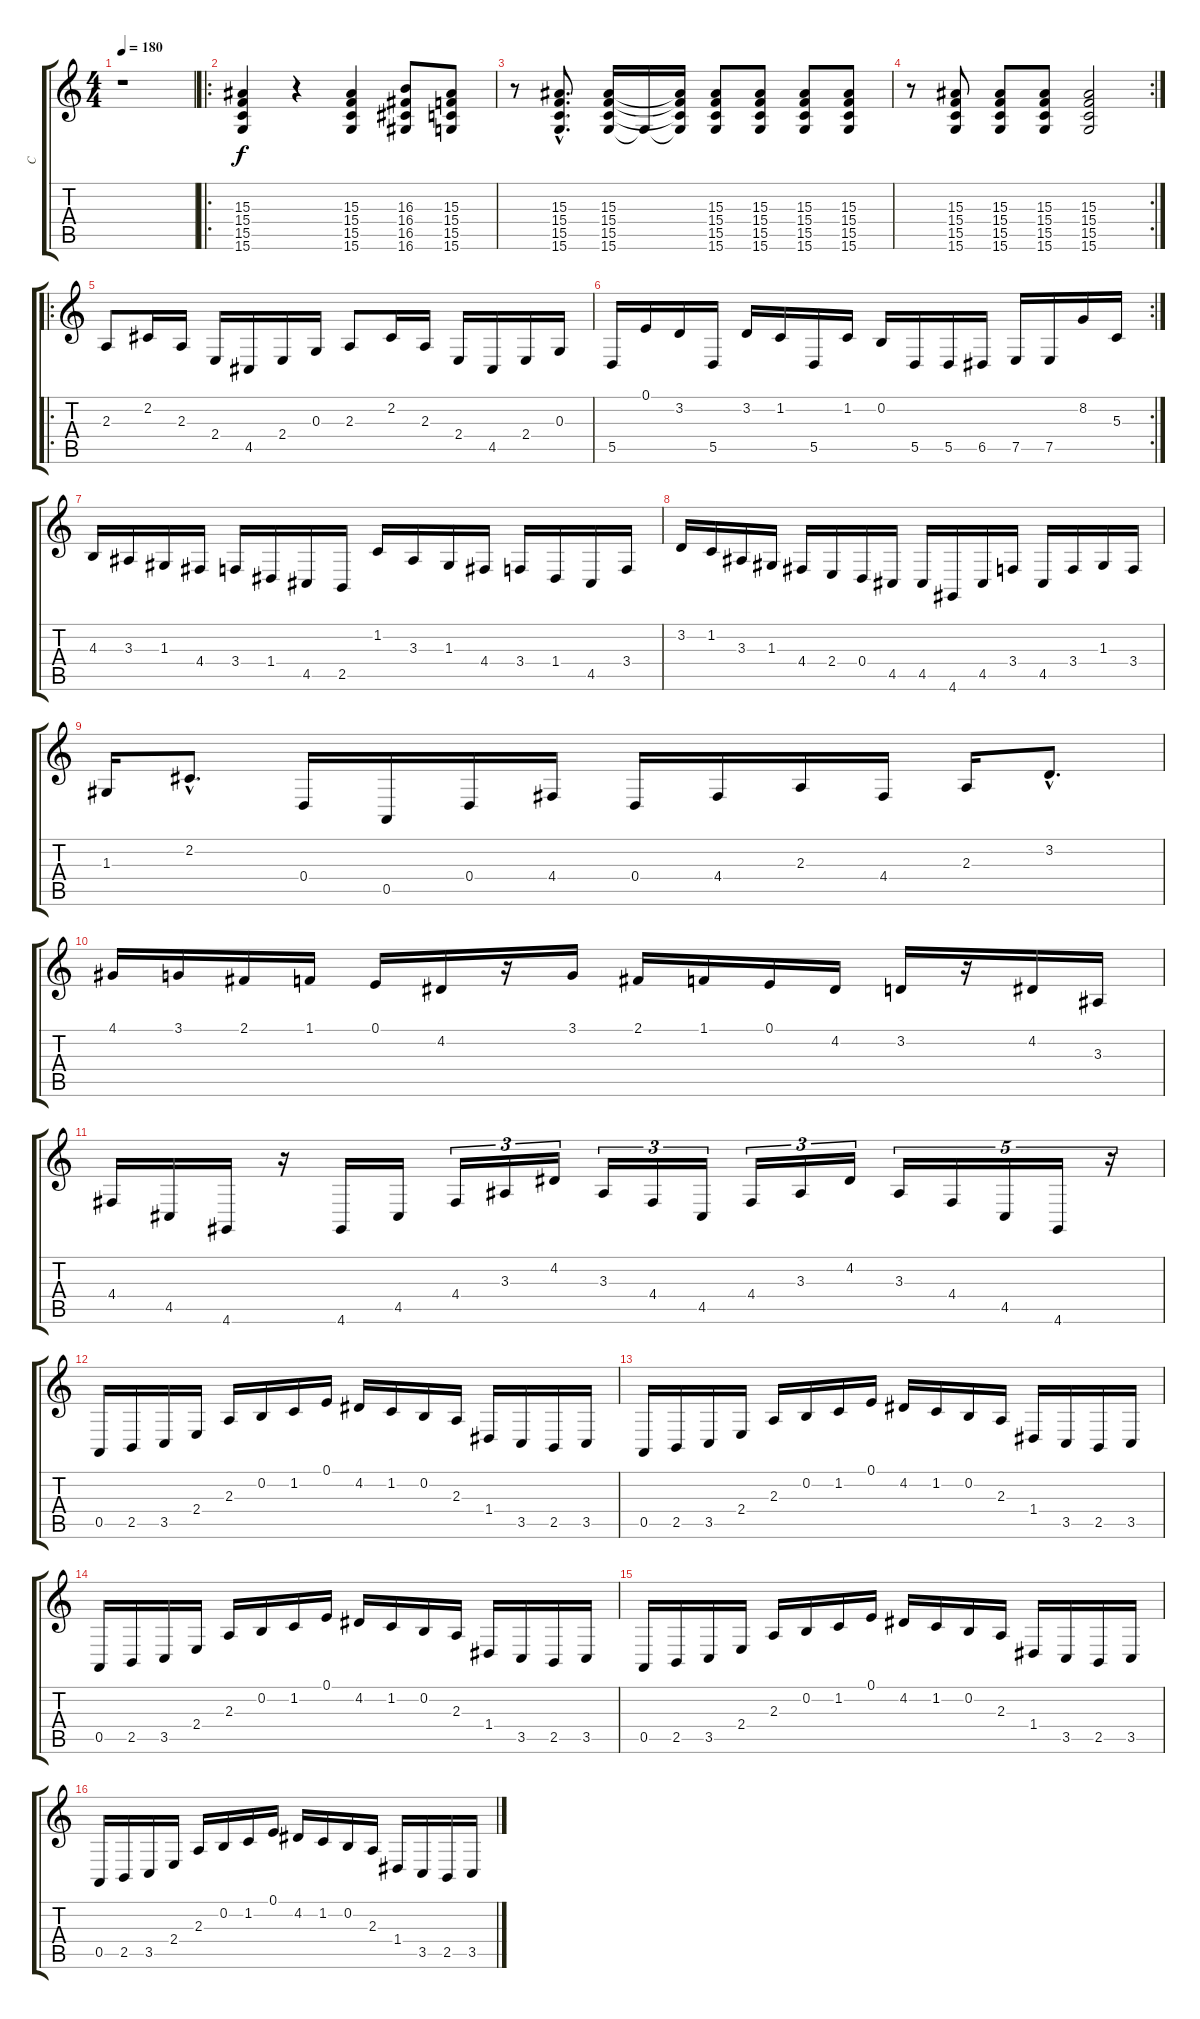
\track ("C" "C") {instrument lead2sawtooth}
\staff {score tabs}
\tuning (E4 B3 G3 D3 A2 E2) {hide}
\ts (4 4)
\tempo 180
\clef g2
\ks c
r.1{dy f} |
\ro
(15.3 15.4 15.5 15.6).4 r.4 (15.3 15.4 15.5 15.6).4 (16.3 16.4 16.5 16.6).8 (15.3 15.4 15.5 15.6).8 |
r.8 (15.3{hac} 15.4{hac} 15.5{hac} 15.6{hac}).8{d} (15.3 15.4 15.5 15.6).16 15.6{t}.16 (15.3{t} 15.4{t} 15.5{t} 15.6{t}).16 (15.3 15.4 15.5 15.6).8 (15.3 15.4 15.5 15.6).8 (15.3 15.4 15.5 15.6).8 (15.3 15.4 15.5 15.6).8 |
\rc 2
r.8 (15.3 15.4 15.5 15.6).8 (15.3 15.4 15.5 15.6).8 (15.3 15.4 15.5 15.6).8 (15.3 15.4 15.5 15.6).2 |
\ro
2.3.8{instrument banjo} 2.2.16 2.3.16 2.4.16 4.5.16 2.4.16 0.3.16 2.3.8 2.2.16 2.3.16 2.4.16 4.5.16 2.4.16 0.3.16 |
\rc 2
5.5.16 0.1.16 3.2.16 5.5.16 3.2.16 1.2.16 5.5.16 1.2.16 0.2.16 5.5.16 5.5.16 6.5.16 7.5.16 7.5.16 8.2.16 5.3.16 |
4.3.16{instrument lead2sawtooth} 3.3.16 1.3.16 4.4.16 3.4.16 1.4.16 4.5.16 2.5.16 1.2.16 3.3.16 1.3.16 4.4.16 3.4.16 1.4.16 4.5.16 3.4.16 |
3.2.16 1.2.16 3.3.16 1.3.16 4.4.16 2.4.16 0.4.16 4.5.16 4.5.16 4.6.16 4.5.16 3.4.16 4.5.16 3.4.16 1.3.16 3.4.16 |
1.3.16 2.2{hac}.8{d} 0.4.16 0.5.16 0.4.16 4.4.16 0.4.16 4.4.16 2.3.16 4.4.16 2.3.16 3.2{hac}.8{d} |
4.1.16 3.1.16 2.1.16 1.1.16 0.1.16 4.2.16 r.16 3.1.16 2.1.16 1.1.16 0.1.16 4.2.16 3.2.16 r.16 4.2.16 3.3.16 |
4.4.16 4.5.16 4.6.16 r.16 4.6.16 4.5.16 4.4.16{tu (3 2)} 3.3.16{tu (3 2)} 4.2.16{tu (3 2)} 3.3.16{tu (3 2)} 4.4.16{tu (3 2)} 4.5.16{tu (3 2)} 4.4.16{tu (3 2)} 3.3.16{tu (3 2)} 4.2.16{tu (3 2)} 3.3.16{tu (5 4)} 4.4.16{tu (5 4)} 4.5.16{tu (5 4)} 4.6.16{tu (5 4)} r.16{tu (5 4)} |
0.5.16 2.5.16 3.5.16 2.4.16 2.3.16 0.2.16 1.2.16 0.1.16 4.2.16 1.2.16 0.2.16 2.3.16 1.4.16 3.5.16 2.5.16 3.5.16 |
0.5.16 2.5.16 3.5.16 2.4.16 2.3.16 0.2.16 1.2.16 0.1.16 4.2.16 1.2.16 0.2.16 2.3.16 1.4.16 3.5.16 2.5.16 3.5.16 |
0.5.16 2.5.16 3.5.16 2.4.16 2.3.16 0.2.16 1.2.16 0.1.16 4.2.16 1.2.16 0.2.16 2.3.16 1.4.16 3.5.16 2.5.16 3.5.16 |
0.5.16 2.5.16 3.5.16 2.4.16 2.3.16 0.2.16 1.2.16 0.1.16 4.2.16 1.2.16 0.2.16 2.3.16 1.4.16 3.5.16 2.5.16 3.5.16 |
0.5.16 2.5.16 3.5.16 2.4.16 2.3.16 0.2.16 1.2.16 0.1.16 4.2.16 1.2.16 0.2.16 2.3.16 1.4.16 3.5.16 2.5.16 3.5.16
